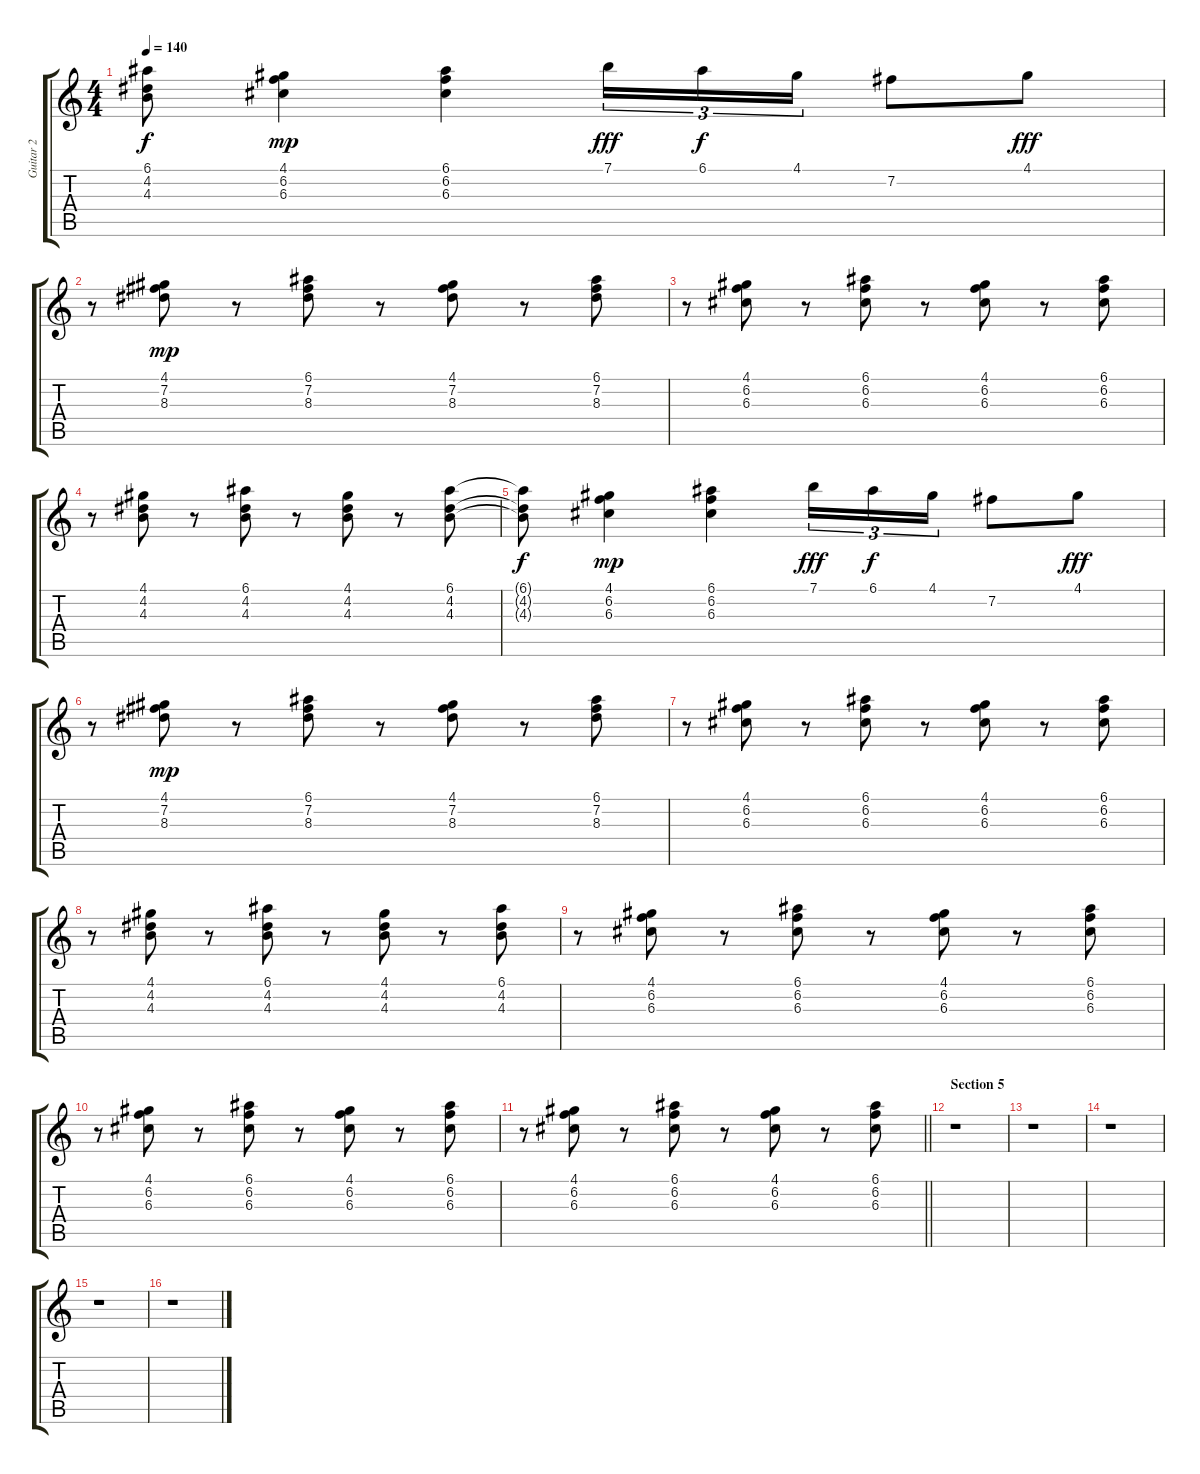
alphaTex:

\track ("Guitar 2" "Guitar 2") {instrument acousticguitarnylon}
\staff {score tabs}
\tuning (E4 B3 G3 D3 A2 E2) {hide}
\ts (4 4)
\tempo 140
\clef g2
\ks c
(6.1{t} 4.2{t} 4.3{t}).8{dy f} (4.1 6.2 6.3).4{dy mp} (6.1 6.2 6.3).4 7.1.16{tu (3 2) dy fff} 6.1.16{tu (3 2) dy f} 4.1.16{tu (3 2)} 7.2.8 4.1.8{dy fff} |
r.8 (4.1 7.2 8.3).8{dy mp} r.8 (6.1 7.2 8.3).8 r.8 (4.1 7.2 8.3).8 r.8 (6.1 7.2 8.3).8 |
r.8 (4.1 6.2 6.3).8 r.8 (6.1 6.2 6.3).8 r.8 (4.1 6.2 6.3).8 r.8 (6.1 6.2 6.3).8 |
r.8 (4.1 4.2 4.3).8 r.8 (6.1 4.2 4.3).8 r.8 (4.1 4.2 4.3).8 r.8 (6.1 4.2 4.3).8 |
(6.1{t} 4.2{t} 4.3{t}).8{dy f} (4.1 6.2 6.3).4{dy mp} (6.1 6.2 6.3).4 7.1.16{tu (3 2) dy fff} 6.1.16{tu (3 2) dy f} 4.1.16{tu (3 2)} 7.2.8 4.1.8{dy fff} |
r.8 (4.1 7.2 8.3).8{dy mp} r.8 (6.1 7.2 8.3).8 r.8 (4.1 7.2 8.3).8 r.8 (6.1 7.2 8.3).8 |
r.8 (4.1 6.2 6.3).8 r.8 (6.1 6.2 6.3).8 r.8 (4.1 6.2 6.3).8 r.8 (6.1 6.2 6.3).8 |
r.8{volume 10} (4.1 4.2 4.3).8 r.8 (6.1 4.2 4.3).8 r.8 (4.1 4.2 4.3).8 r.8 (6.1 4.2 4.3).8 |
r.8 (4.1 6.2 6.3).8 r.8 (6.1 6.2 6.3).8 r.8 (4.1 6.2 6.3).8 r.8 (6.1 6.2 6.3).8 |
r.8{volume 11} (4.1 6.2 6.3).8 r.8 (6.1 6.2 6.3).8 r.8 (4.1 6.2 6.3).8 r.8 (6.1 6.2 6.3).8 |
\barLineRight lightlight
r.8 (4.1 6.2 6.3).8 r.8 (6.1 6.2 6.3).8 r.8 (4.1 6.2 6.3).8 r.8 (6.1 6.2 6.3).8 |
\section ("" "Section 5")
r.1 |
r.1 |
r.1 |
r.1 |
r.1
